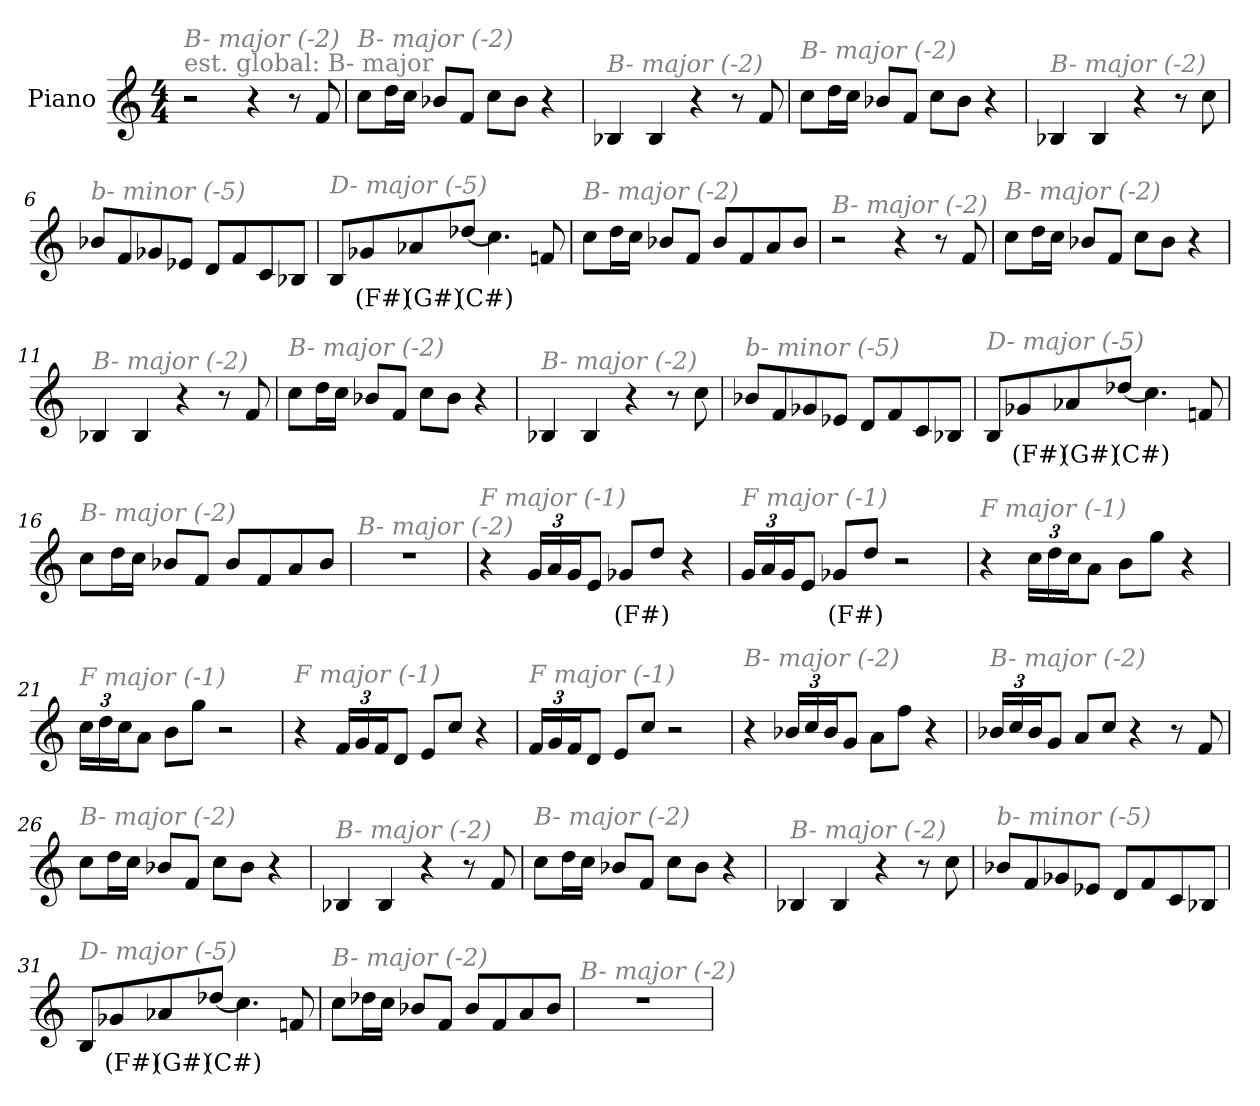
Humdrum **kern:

**kern	**text
*part1	*part1
*staff1	*staff1
*I"Piano	*
*I'Pno	*
*clefG2	*
*k[]	*
*M4/4	*
*MM210	*
=1	=1
!LO:TX:a:color=#808080:t=est. global&colon; B- major	!
!LO:TX:i:color=#808080:t=B- major (-2)	!
2r	.
4r	.
8r	.
8f/	.
=2	=2
!LO:TX:i:color=#808080:t=B- major (-2)	!
8cc\L	.
16dd\L	.
16cc\JJ	.
8b-X/L	.
8f/J	.
8cc\L	.
8b-\J	.
4r	.
=3	=3
!LO:TX:i:color=#808080:t=B- major (-2)	!
4B-X/	.
4B-/	.
4r	.
8r	.
8f/	.
=4	=4
!LO:TX:i:color=#808080:t=B- major (-2)	!
8cc\L	.
16dd\L	.
16cc\JJ	.
8b-X/L	.
8f/J	.
8cc\L	.
8b-\J	.
4r	.
!!LO:LB:g=z
=5	=5
!LO:TX:i:color=#808080:t=B- major (-2)	!
4B-X/	.
4B-/	.
4r	.
8r	.
8cc\	.
=6	=6
!LO:TX:i:color=#808080:t=b- minor (-5)	!
8b-X/L	.
8f/	.
8g-X/	.
8e-X/J	.
8d/L	.
8f/	.
8c/	.
8B-X/J	.
=7	=7
!LO:TX:i:color=#808080:t=D- major (-5)	!
8B/L	.
8g-Xi/	(F#)
8a-Xi/	(G#)
[8dd-Xi/J	(C#)
4.cc#\]	.
8fn/	.
=8	=8
!LO:TX:i:color=#808080:t=B- major (-2)	!
8cc\L	.
16dd\L	.
16cc\JJ	.
8b-X/L	.
8f/J	.
8b-/L	.
8f/	.
8a/	.
8b-/J	.
!!LO:LB:g=z
=9	=9
!LO:TX:i:color=#808080:t=B- major (-2)	!
2r	.
4r	.
8r	.
8f/	.
=10	=10
!LO:TX:i:color=#808080:t=B- major (-2)	!
8cc\L	.
16dd\L	.
16cc\JJ	.
8b-X/L	.
8f/J	.
8cc\L	.
8b-\J	.
4r	.
=11	=11
!LO:TX:i:color=#808080:t=B- major (-2)	!
4B-X/	.
4B-/	.
4r	.
8r	.
8f/	.
=12	=12
!LO:TX:i:color=#808080:t=B- major (-2)	!
8cc\L	.
16dd\L	.
16cc\JJ	.
8b-X/L	.
8f/J	.
8cc\L	.
8b-\J	.
4r	.
=13	=13
!LO:TX:i:color=#808080:t=B- major (-2)	!
4B-X/	.
4B-/	.
4r	.
8r	.
8cc\	.
!!LO:LB:g=z
=14	=14
!LO:TX:i:color=#808080:t=b- minor (-5)	!
8b-X/L	.
8f/	.
8g-X/	.
8e-X/J	.
8d/L	.
8f/	.
8c/	.
8B-X/J	.
=15	=15
!LO:TX:i:color=#808080:t=D- major (-5)	!
8B/L	.
8g-Xi/	(F#)
8a-Xi/	(G#)
[8dd-Xi/J	(C#)
4.cc#\]	.
8fn/	.
=16	=16
!LO:TX:i:color=#808080:t=B- major (-2)	!
8cc\L	.
16dd\L	.
16cc\JJ	.
8b-X/L	.
8f/J	.
8b-/L	.
8f/	.
8a/	.
8b-/J	.
=17	=17
!LO:TX:i:color=#808080:t=B- major (-2)	!
1r	.
=18	=18
!LO:TX:i:color=#808080:t=F major (-1)	!
4r	.
*Xbrackettup	*
24g/LL	.
24a/	.
24g/J	.
8e/J	.
8g-Xi/L	(F#)
8dd/J	.
4r	.
!!LO:LB:g=z
=19	=19
!LO:TX:i:color=#808080:t=F major (-1)	!
24g/LL	.
24a/	.
24g/J	.
8e/J	.
8g-Xi/L	(F#)
8dd/J	.
2r	.
=20	=20
!LO:TX:i:color=#808080:t=F major (-1)	!
4r	.
24cc\LL	.
24dd\	.
24cc\J	.
8a\J	.
8b\L	.
8gg\J	.
4r	.
=21	=21
!LO:TX:i:color=#808080:t=F major (-1)	!
24cc\LL	.
24dd\	.
24cc\J	.
8a\J	.
8b\L	.
8gg\J	.
2r	.
=22	=22
!LO:TX:i:color=#808080:t=F major (-1)	!
4r	.
24f/LL	.
24g/	.
24f/J	.
8d/J	.
8e/L	.
8cc/J	.
4r	.
!!LO:LB:g=z
=23	=23
!LO:TX:i:color=#808080:t=F major (-1)	!
24f/LL	.
24g/	.
24f/J	.
8d/J	.
8e/L	.
8cc/J	.
2r	.
=24	=24
!LO:TX:i:color=#808080:t=B- major (-2)	!
4r	.
24b-X/LL	.
24cc/	.
24b-/J	.
8g/J	.
8a\L	.
8ff\J	.
4r	.
=25	=25
!LO:TX:i:color=#808080:t=B- major (-2)	!
24b-X/LL	.
24cc/	.
24b-/J	.
8g/J	.
8a/L	.
8cc/J	.
4r	.
8r	.
8f/	.
=26	=26
!LO:TX:i:color=#808080:t=B- major (-2)	!
8cc\L	.
16dd\L	.
16cc\JJ	.
8b-X/L	.
8f/J	.
8cc\L	.
8b-\J	.
4r	.
!!LO:LB:g=z
=27	=27
!LO:TX:i:color=#808080:t=B- major (-2)	!
4B-X/	.
4B-/	.
4r	.
8r	.
8f/	.
=28	=28
!LO:TX:i:color=#808080:t=B- major (-2)	!
8cc\L	.
16dd\L	.
16cc\JJ	.
8b-X/L	.
8f/J	.
8cc\L	.
8b-\J	.
4r	.
=29	=29
!LO:TX:i:color=#808080:t=B- major (-2)	!
4B-X/	.
4B-/	.
4r	.
8r	.
8cc\	.
=30	=30
!LO:TX:i:color=#808080:t=b- minor (-5)	!
8b-X/L	.
8f/	.
8g-X/	.
8e-X/J	.
8d/L	.
8f/	.
8c/	.
8B-X/J	.
!!LO:LB:g=z
=31	=31
!LO:TX:i:color=#808080:t=D- major (-5)	!
8B/L	.
8g-Xi/	(F#)
8a-Xi/	(G#)
[8dd-Xi/J	(C#)
4.cc#\]	.
8fn/	.
=32	=32
!LO:TX:i:color=#808080:t=B- major (-2)	!
8cc\L	.
16dd-X\L	.
16cc\JJ	.
8b-X/L	.
8f/J	.
8b-/L	.
8f/	.
8a/	.
8b-/J	.
=33	=33
!LO:TX:i:color=#808080:t=B- major (-2)	!
1r	.
=	=
*-	*-
